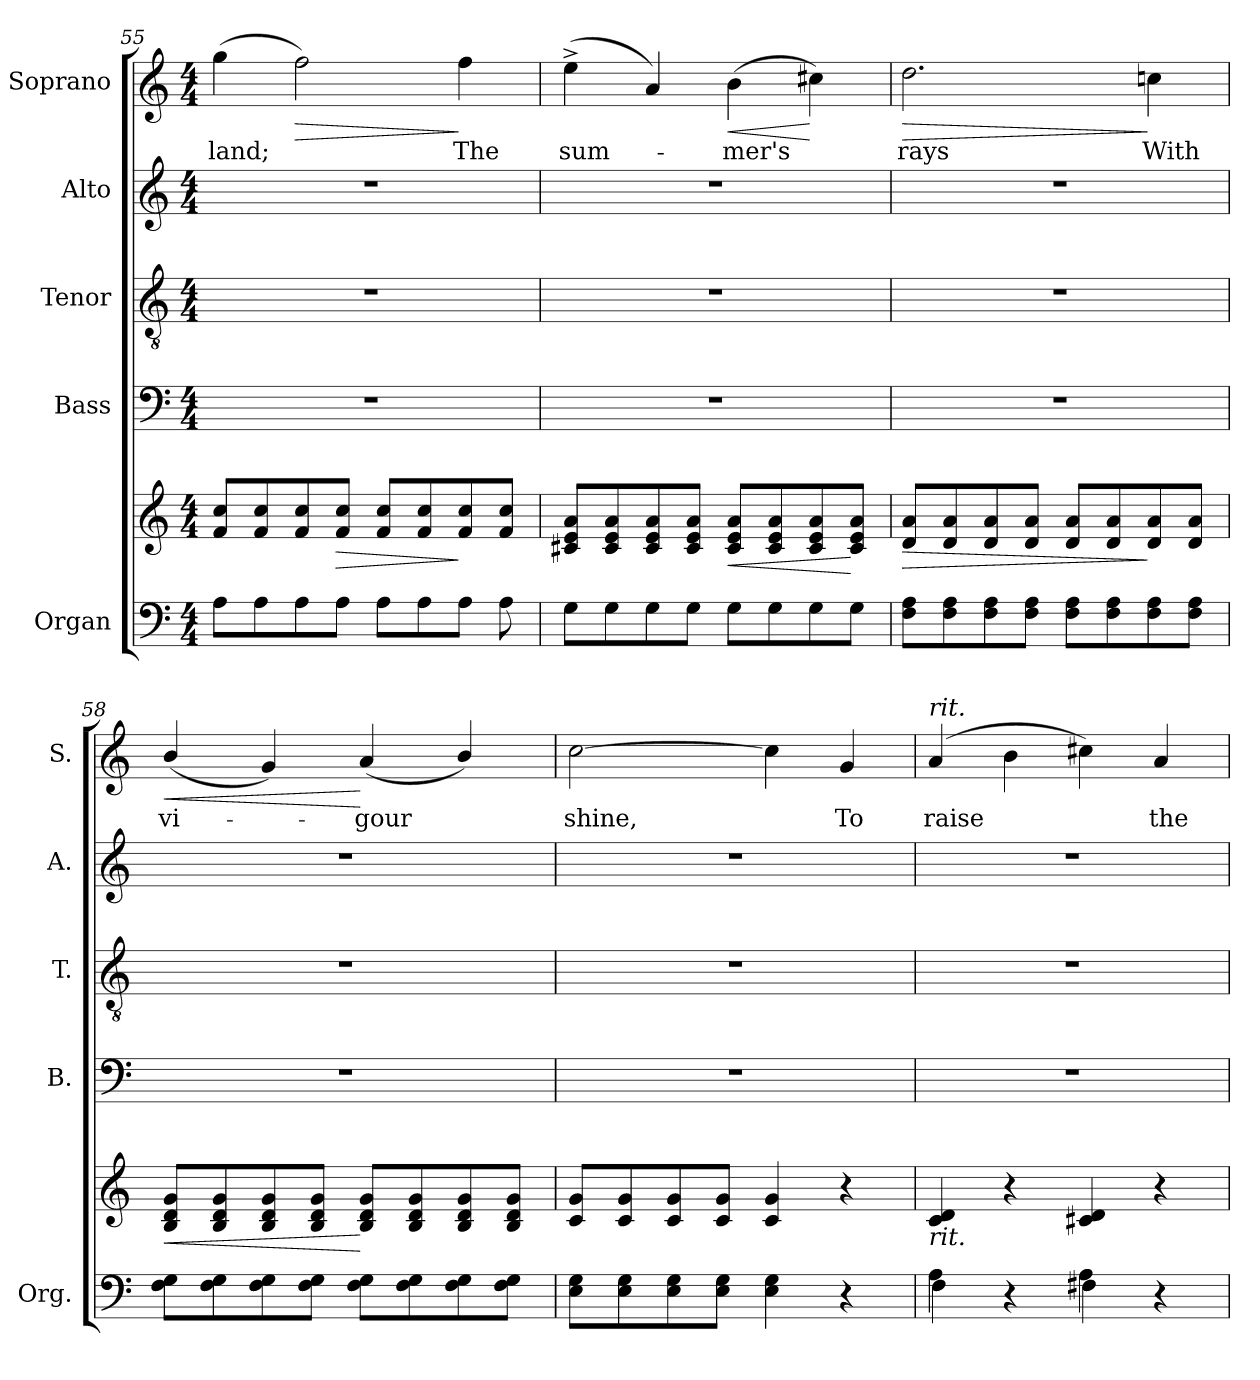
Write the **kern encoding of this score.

**kern	**kern	**dynam	**kern	**kern	**kern	**kern	**text	**dynam
*part5	*part5	*part5	*part4	*part3	*part2	*part1	*part1	*part1
*staff6	*staff5	*staff5/6	*staff4	*staff3	*staff2	*staff1	*staff1	*staff1
*I"Organ	*	*	*I"Bass	*I"Tenor	*I"Alto	*I"Soprano	*	*
*I'Org.	*	*	*I'B.	*I'T.	*I'A.	*I'S.	*	*
*clefF4	*clefG2	*	*clefF4	*clefGv2	*clefG2	*clefG2	*	*
*	*	*	*	*ITrd7c12	*	*	*	*
*k[]	*k[]	*	*k[]	*k[]	*k[]	*k[]	*	*
*C:	*C:	*	*C:	*C:	*C:	*C:	*	*
*M4/4	*M4/4	*	*M4/4	*M4/4	*M4/4	*M4/4	*	*
=55	=55	=55	=55	=55	=55	=55	=55	=55
!	!	!	!	!	!	!	!LO:LY:b:color=#000000	!
8Ai\L	8fi/ 8cciL	.	1r	1r	1r	(4ggi\	land;	.
8Ai\	8fi/ 8cci	.	.	.	.	.	.	.
!	!	!	!	!	!	!	!	!LO:HP:b
8Ai\	8fi/ 8cci	.	.	.	.	2ffi\)	.	>
!	!	!LO:HP:b	!	!	!	!	!	!
8Ai\J	8fi/ 8cciJ	>	.	.	.	.	.	.
8Ai\L	8fi/ 8cciL	.	.	.	.	.	.	.
8Ai\	8fi/ 8cci	.	.	.	.	.	.	.
!	!	!	!	!	!	!	!LO:LY:b:color=#000000	!
8Ai\J	8fi/ 8cci	]	.	.	.	4ffi\	The	]
8Ai\	8fi/ 8cciJ	.	.	.	.	.	.	.
!!LO:LB:g=z
=56	=56	=56	=56	=56	=56	=56	=56	=56
!	!	!	!	!	!	!	!LO:LY:b:color=#000000	!
8Gi\L	8c#Xi/ 8ei 8aiL	.	1r	1r	1r	(4ee^i\	sum-	.
8Gi\	8c#i/ 8ei 8ai	.	.	.	.	.	.	.
8Gi\	8c#i/ 8ei 8ai	.	.	.	.	4ai/)	.	.
8Gi\J	8c#i/ 8ei 8aiJ	.	.	.	.	.	.	.
!	!	!LO:HP:b	!	!	!	!	!	!
!	!	!	!	!	!	!	!LO:LY:b:color=#000000	!LO:HP:b
8Gi\L	8c#i/ 8ei 8aiL	<	.	.	.	(4bi\	-mer's	<
8Gi\	8c#i/ 8ei 8ai	.	.	.	.	.	.	.
8Gi\	8c#i/ 8ei 8ai	.	.	.	.	4cc#Xi\)	.	[
8Gi\J	8c#i/ 8ei 8aiJ	[	.	.	.	.	.	.
=57	=57	=57	=57	=57	=57	=57	=57	=57
!	!	!LO:HP:b	!	!	!	!	!	!
!	!	!	!	!	!	!	!LO:LY:b:color=#000000	!LO:HP:b
8Fi\ 8AiL	8di/ 8aiL	>	1r	1r	1r	2.ddi\	rays	>
8Fi\ 8Ai	8di/ 8ai	.	.	.	.	.	.	.
8Fi\ 8Ai	8di/ 8ai	.	.	.	.	.	.	.
8Fi\ 8AiJ	8di/ 8aiJ	.	.	.	.	.	.	.
8Fi\ 8AiL	8di/ 8aiL	.	.	.	.	.	.	.
8Fi\ 8Ai	8di/ 8ai	.	.	.	.	.	.	.
!	!	!	!	!	!	!	!LO:LY:b:color=#000000	!
8Fi\ 8Ai	8di/ 8ai	]	.	.	.	4ccni\	With	]
8Fi\ 8AiJ	8di/ 8aiJ	.	.	.	.	.	.	.
=58	=58	=58	=58	=58	=58	=58	=58	=58
!	!	!LO:HP:b	!	!	!	!	!	!
!	!	!	!	!	!	!	!LO:LY:b:color=#000000	!LO:HP:b
8Fi\ 8GiL	8Bi/ 8di 8giL	<	1r	1r	1r	(4bi/	vi-	<
8Fi\ 8Gi	8Bi/ 8di 8gi	.	.	.	.	.	.	.
8Fi\ 8Gi	8Bi/ 8di 8gi	.	.	.	.	4gi/)	.	.
8Fi\ 8GiJ	8Bi/ 8di 8giJ	.	.	.	.	.	.	.
!	!	!	!	!	!	!	!LO:LY:b:color=#000000	!
8Fi\ 8GiL	8Bi/ 8di 8giL	[	.	.	.	(4ai/	-gour	[
8Fi\ 8Gi	8Bi/ 8di 8gi	.	.	.	.	.	.	.
8Fi\ 8Gi	8Bi/ 8di 8gi	.	.	.	.	4bi/)	.	.
8Fi\ 8GiJ	8Bi/ 8di 8giJ	.	.	.	.	.	.	.
=59	=59	=59	=59	=59	=59	=59	=59	=59
!	!	!	!	!	!	!	!LO:LY:b:color=#000000	!
8Ei\ 8GiL	8ci/ 8giL	.	1r	1r	1r	[2cci\	shine,	.
8Ei\ 8Gi	8ci/ 8gi	.	.	.	.	.	.	.
8Ei\ 8Gi	8ci/ 8gi	.	.	.	.	.	.	.
8Ei\ 8GiJ	8ci/ 8giJ	.	.	.	.	.	.	.
4Ei\ 4Gi	4ci/ 4gi	.	.	.	.	4cci\]	.	.
!	!	!	!	!	!	!	!LO:LY:b:color=#000000	!
4r	4r	.	.	.	.	4gi/	To	.
=60	=60	=60	=60	=60	=60	=60	=60	=60
*^	*	*	*	*	*	*	*	*
!	!	!	!	!	!	!	!LO:TX:a:i:t=rit.	!	!
!	!	!LO:TX:b:i:t=rit.	!	!	!	!	!	!	!
!	!	!	!	!	!	!	!	!LO:LY:b:color=#000000	!
4Ai\	4Fi\	4ci/ 4di	.	1r	1r	1r	(4ai/	raise	.
4r	4ryy	4r	.	.	.	.	4bi\	.	.
4Ai\	4F#Xi\	4c#Xi/ 4di	.	.	.	.	4cc#Xi\)	.	.
!	!	!	!	!	!	!	!	!LO:LY:b:color=#000000	!
4r	4ryy	4r	.	.	.	.	4ai/	the	.
*v	*v	*	*	*	*	*	*	*	*
=	=	=	=	=	=	=	=	=
*-	*-	*-	*-	*-	*-	*-	*-	*-
